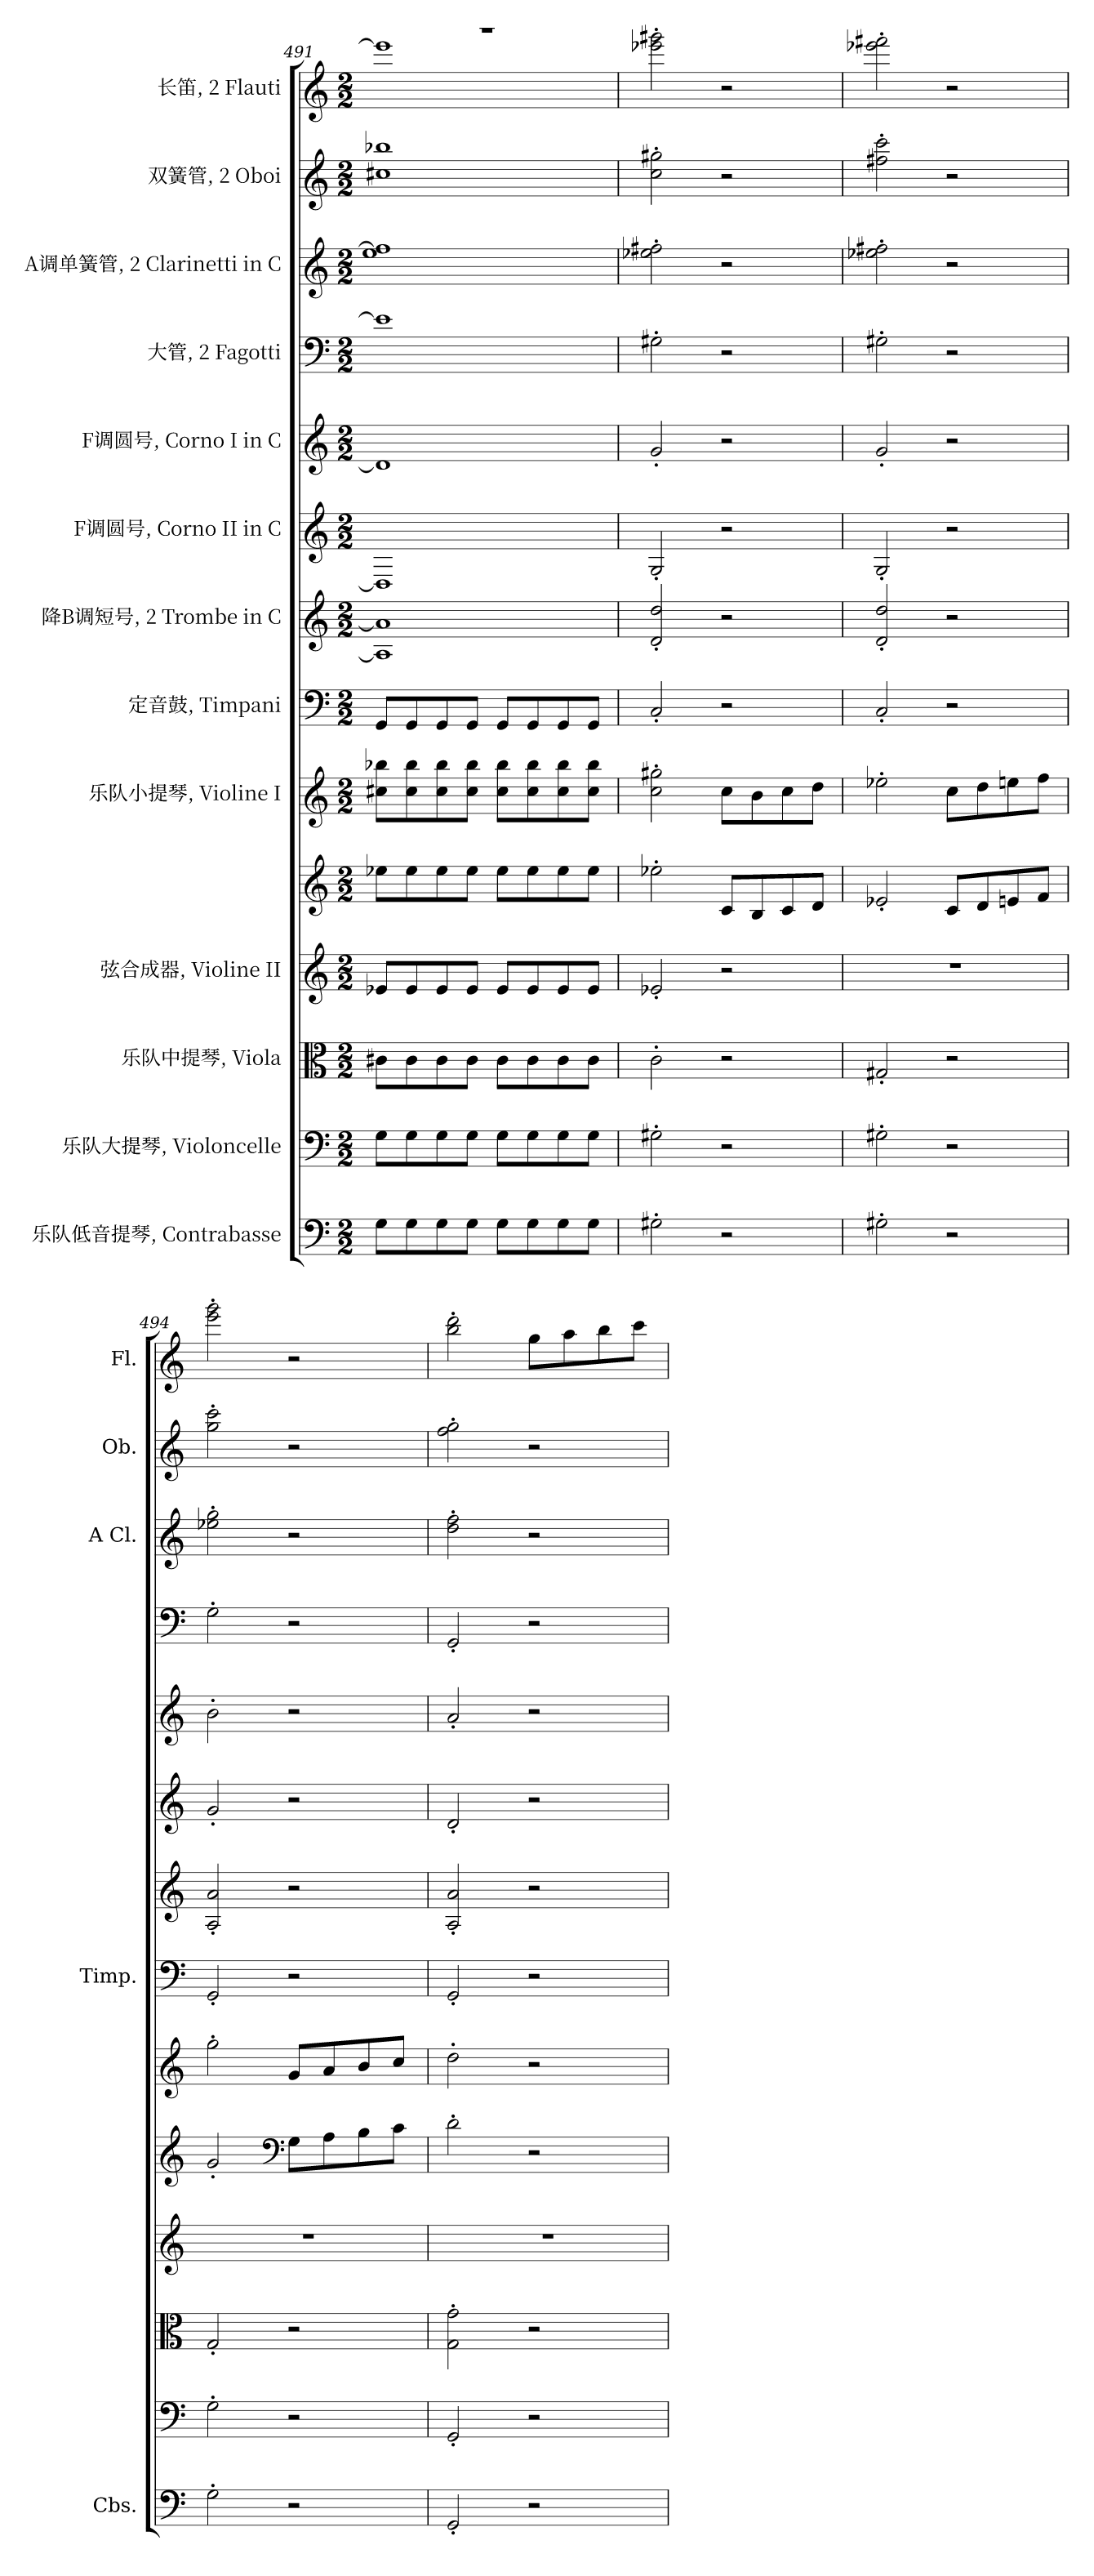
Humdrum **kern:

**kern	**kern	**kern	**kern	**kern	**kern	**kern	**kern	**kern	**kern	**kern	**kern	**kern	**kern
*part13	*part12	*part11	*part10	*part10	*part9	*part8	*part7	*part6	*part5	*part4	*part3	*part2	*part1
*staff14	*staff13	*staff12	*staff11	*staff10	*staff9	*staff8	*staff7	*staff6	*staff5	*staff4	*staff3	*staff2	*staff1
*I"乐队低音提琴, Contrabasse	*I"乐队大提琴, Violoncelle	*I"乐队中提琴, Viola	*I"弦合成器, Violine II	*	*I"乐队小提琴, Violine I	*I"定音鼓, Timpani	*I"降B调短号, 2 Trombe in C	*I"F调圆号, Corno II in C	*I"F调圆号, Corno I in C	*I"大管, 2 Fagotti	*I"A调单簧管, 2 Clarinetti in C	*I"双簧管, 2 Oboi	*I"长笛, 2 Flauti
*I'Cbs.	*	*	*	*	*	*I'Timp.	*	*	*	*	*I'A Cl.	*I'Ob.	*I'Fl.
*clefF4	*clefF4	*clefC3	*clefG2	*clefG2	*clefG2	*clefF4	*clefG2	*clefG2	*clefG2	*clefF4	*clefG2	*clefG2	*clefG2
*ITrd7c12	*	*	*	*	*	*	*ITrd1c2	*ITrd4c7	*ITrd4c7	*	*ITrd2c3	*	*
*k[]	*k[]	*k[]	*k[]	*k[]	*k[]	*k[]	*k[b-e-]	*k[b-]	*k[b-]	*k[]	*k[f#c#g#]	*k[]	*k[]
*M2/2	*M2/2	*M2/2	*M2/2	*M2/2	*M2/2	*M2/2	*M2/2	*M2/2	*M2/2	*M2/2	*M2/2	*M2/2	*M2/2
*MM280	*MM280	*MM280	*MM280	*MM280	*MM280	*MM280	*MM280	*MM280	*MM280	*MM280	*MM280	*MM280	*MM280
=491	=491	=491	=491	=491	=491	=491	=491	=491	=491	=491	=491	=491	=491
*	*	*	*	*	*	*	*	*	*	*	*	*	*^
8GG\L	8G\L	8c#X\L	8e-X/L	8ee-X\L	8cc#X\ 8bb-X\L	8GG/L	1G] 1g]	1GG]	1G]	1e-]	1cc# 1dd#]	1cc#X 1bb-X	1r	1eee-]
8GG\	8G\	8c#\	8e-/	8ee-\	8cc#\ 8bb-\	8GG/	.	.	.	.	.	.	.	.
8GG\	8G\	8c#\	8e-/	8ee-\	8cc#\ 8bb-\	8GG/	.	.	.	.	.	.	.	.
8GG\J	8G\J	8c#\J	8e-/J	8ee-\J	8cc#\ 8bb-\J	8GG/J	.	.	.	.	.	.	.	.
8GG\L	8G\L	8c#\L	8e-/L	8ee-\L	8cc#\ 8bb-\L	8GG/L	.	.	.	.	.	.	.	.
8GG\	8G\	8c#\	8e-/	8ee-\	8cc#\ 8bb-\	8GG/	.	.	.	.	.	.	.	.
8GG\	8G\	8c#\	8e-/	8ee-\	8cc#\ 8bb-\	8GG/	.	.	.	.	.	.	.	.
8GG\J	8G\J	8c#\J	8e-/J	8ee-\J	8cc#\ 8bb-\J	8GG/J	.	.	.	.	.	.	.	.
*	*	*	*	*	*	*	*	*	*	*	*	*	*v	*v
=492	=492	=492	=492	=492	=492	=492	=492	=492	=492	=492	=492	=492	=492
*	*	*	*	*	*	*	*	*	*	*	*	*	*MM280
2GG#X'\	2G#X'\	2c'\	2e-X'/	2ee-X'\	2cc\' 2gg#X\'	2C'/	2c/' 2cc/'	2C'/	2c'/	2G#X'\	2ccn\' 2dd#X\'	2cc\' 2gg#X\'	2eee-X\' 2ggg#X\'
*	*	*	*	*	*	*	*	*	*	*	*	*	*MM293
2r	2r	2r	2r	8c/L	8cc\L	2r	2r	2r	2r	2r	2r	2r	2r
.	.	.	.	8B/	8b\	.	.	.	.	.	.	.	.
.	.	.	.	8c/	8cc\	.	.	.	.	.	.	.	.
.	.	.	.	8d/J	8dd\J	.	.	.	.	.	.	.	.
=493	=493	=493	=493	=493	=493	=493	=493	=493	=493	=493	=493	=493	=493
*	*	*	*	*	*	*	*	*	*	*	*	*	*MM280
2GG#X'\	2G#X'\	2G#X'/	1r	2e-X'/	2ee-X'\	2C'/	2c/' 2cc/'	2C'/	2c'/	2G#X'\	2ccn\' 2dd#X\'	2ff#X\' 2ccc\'	2eee-X\' 2fff#X\'
*	*	*	*	*	*	*	*	*	*	*	*	*	*MM293
2r	2r	2r	.	8c/L	8cc\L	2r	2r	2r	2r	2r	2r	2r	2r
.	.	.	.	8d/	8dd\	.	.	.	.	.	.	.	.
.	.	.	.	8en/	8een\	.	.	.	.	.	.	.	.
.	.	.	.	8f/J	8ff\J	.	.	.	.	.	.	.	.
!!LO:PB:g=z
=494	=494	=494	=494	=494	=494	=494	=494	=494	=494	=494	=494	=494	=494
*	*	*	*	*	*	*	*	*	*	*	*	*	*MM276
2GG'\	2G'\	2G'/	1r	2g'/	2gg'\	2GG'/	2G/' 2g/'	2c'/	2e'\	2G'\	2ccn\' 2ee\'	2gg\' 2ccc\'	2eee\' 2ggg\'
*	*	*	*	*clefF4	*	*	*	*	*	*	*	*	*
*	*	*	*	*	*	*	*	*	*	*	*	*	*MM287
2r	2r	2r	.	8G\L	8g/L	2r	2r	2r	2r	2r	2r	2r	2r
.	.	.	.	8A\	8a/	.	.	.	.	.	.	.	.
.	.	.	.	8B\	8b/	.	.	.	.	.	.	.	.
.	.	.	.	8c\J	8cc/J	.	.	.	.	.	.	.	.
=495	=495	=495	=495	=495	=495	=495	=495	=495	=495	=495	=495	=495	=495
*	*	*	*	*	*	*	*	*	*	*	*	*	*MM260
2GGG'/	2GG'/	2G\' 2g\'	1r	2d'\	2dd'\	2GG'/	2G/' 2g/'	2G'/	2d'/	2GG'/	2b\' 2dd\'	2ff\' 2gg\'	2bb\' 2ddd\'
*	*	*	*	*	*	*	*	*	*	*	*	*	*MM266
2r	2r	2r	.	2r	2r	2r	2r	2r	2r	2r	2r	2r	8gg\L
.	.	.	.	.	.	.	.	.	.	.	.	.	8aa\
.	.	.	.	.	.	.	.	.	.	.	.	.	8bb\
.	.	.	.	.	.	.	.	.	.	.	.	.	8ccc\J
=	=	=	=	=	=	=	=	=	=	=	=	=	=
*-	*-	*-	*-	*-	*-	*-	*-	*-	*-	*-	*-	*-	*-
